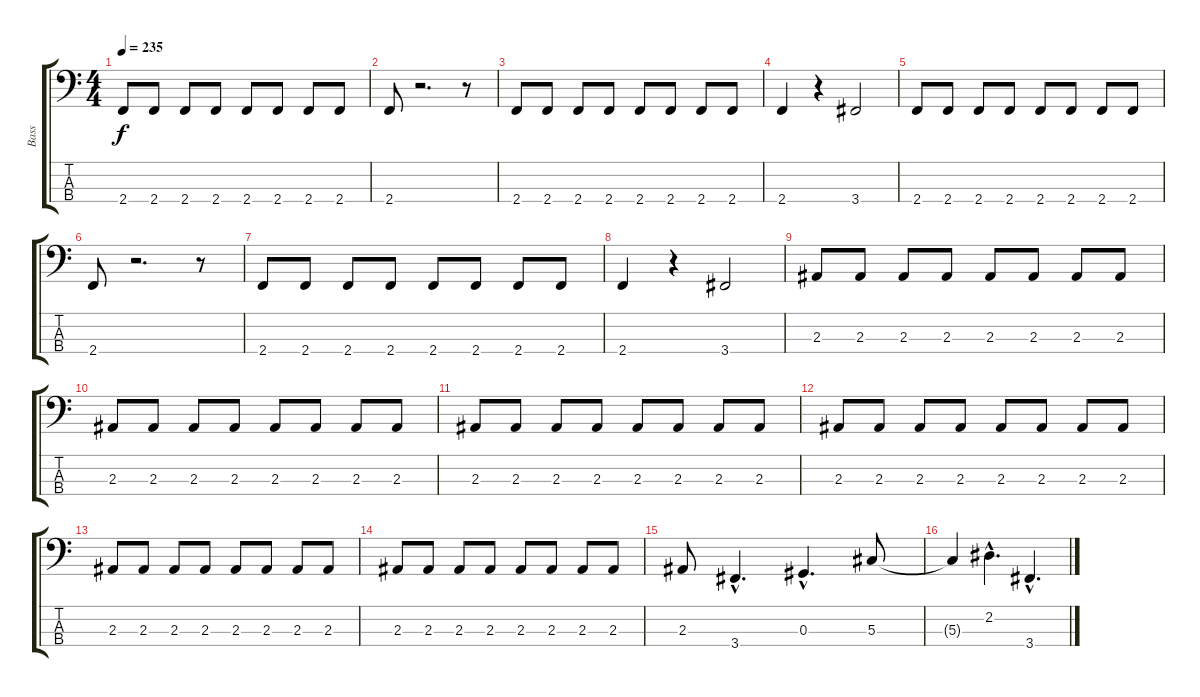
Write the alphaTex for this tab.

\track ("Bass" "Bass") {instrument electricbassfinger}
\staff {score tabs}
\tuning (Gb2 Db2 Ab1 Eb1) {hide}
\ts (4 4)
\tempo 235
\clef f4
\ks c
2.4.8{dy f} 2.4.8 2.4.8 2.4.8 2.4.8 2.4.8 2.4.8 2.4.8 |
2.4.8 r.2{d} r.8 |
2.4.8 2.4.8 2.4.8 2.4.8 2.4.8 2.4.8 2.4.8 2.4.8 |
2.4.4 r.4 3.4.2 |
2.4.8 2.4.8 2.4.8 2.4.8 2.4.8 2.4.8 2.4.8 2.4.8 |
2.4.8 r.2{d} r.8 |
2.4.8 2.4.8 2.4.8 2.4.8 2.4.8 2.4.8 2.4.8 2.4.8 |
2.4.4 r.4 3.4.2 |
2.3.8 2.3.8 2.3.8 2.3.8 2.3.8 2.3.8 2.3.8 2.3.8 |
2.3.8 2.3.8 2.3.8 2.3.8 2.3.8 2.3.8 2.3.8 2.3.8 |
2.3.8 2.3.8 2.3.8 2.3.8 2.3.8 2.3.8 2.3.8 2.3.8 |
2.3.8 2.3.8 2.3.8 2.3.8 2.3.8 2.3.8 2.3.8 2.3.8 |
2.3.8 2.3.8 2.3.8 2.3.8 2.3.8 2.3.8 2.3.8 2.3.8 |
2.3.8 2.3.8 2.3.8 2.3.8 2.3.8 2.3.8 2.3.8 2.3.8 |
2.3.8 3.4{hac}.4{d} 0.3{hac}.4{d} 5.3.8 |
5.3{t}.4 2.2{hac}.4{d} 3.4{hac}.4{d}
